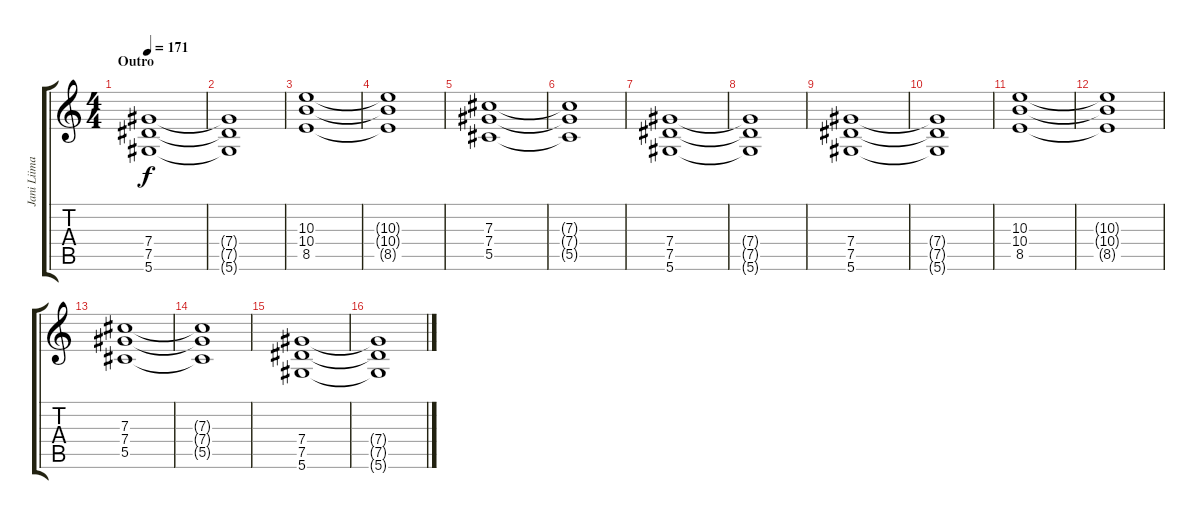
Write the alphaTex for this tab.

\track ("Jani Liimatainen 2" "Jani Liima") {instrument distortionguitar}
\staff {score tabs}
\tuning (Eb4 Bb3 Gb3 Db3 Ab2 Eb2) {hide}
\ts (4 4)
\section ("" "Outro")
\tempo 171
\clef g2
\ks aminor
(7.4 7.5 5.6).1{dy f} |
(7.4{t} 7.5{t} 5.6{t}).1 |
(10.3 10.4 8.5).1 |
(10.3{t} 10.4{t} 8.5{t}).1 |
(7.3 7.4 5.5).1 |
(7.3{t} 7.4{t} 5.5{t}).1 |
(7.4 7.5 5.6).1 |
(7.4{t} 7.5{t} 5.6{t}).1 |
(7.4 7.5 5.6).1 |
(7.4{t} 7.5{t} 5.6{t}).1 |
(10.3 10.4 8.5).1 |
(10.3{t} 10.4{t} 8.5{t}).1 |
(7.3 7.4 5.5).1 |
(7.3{t} 7.4{t} 5.5{t}).1 |
(7.4 7.5 5.6).1 |
(7.4{t} 7.5{t} 5.6{t}).1
